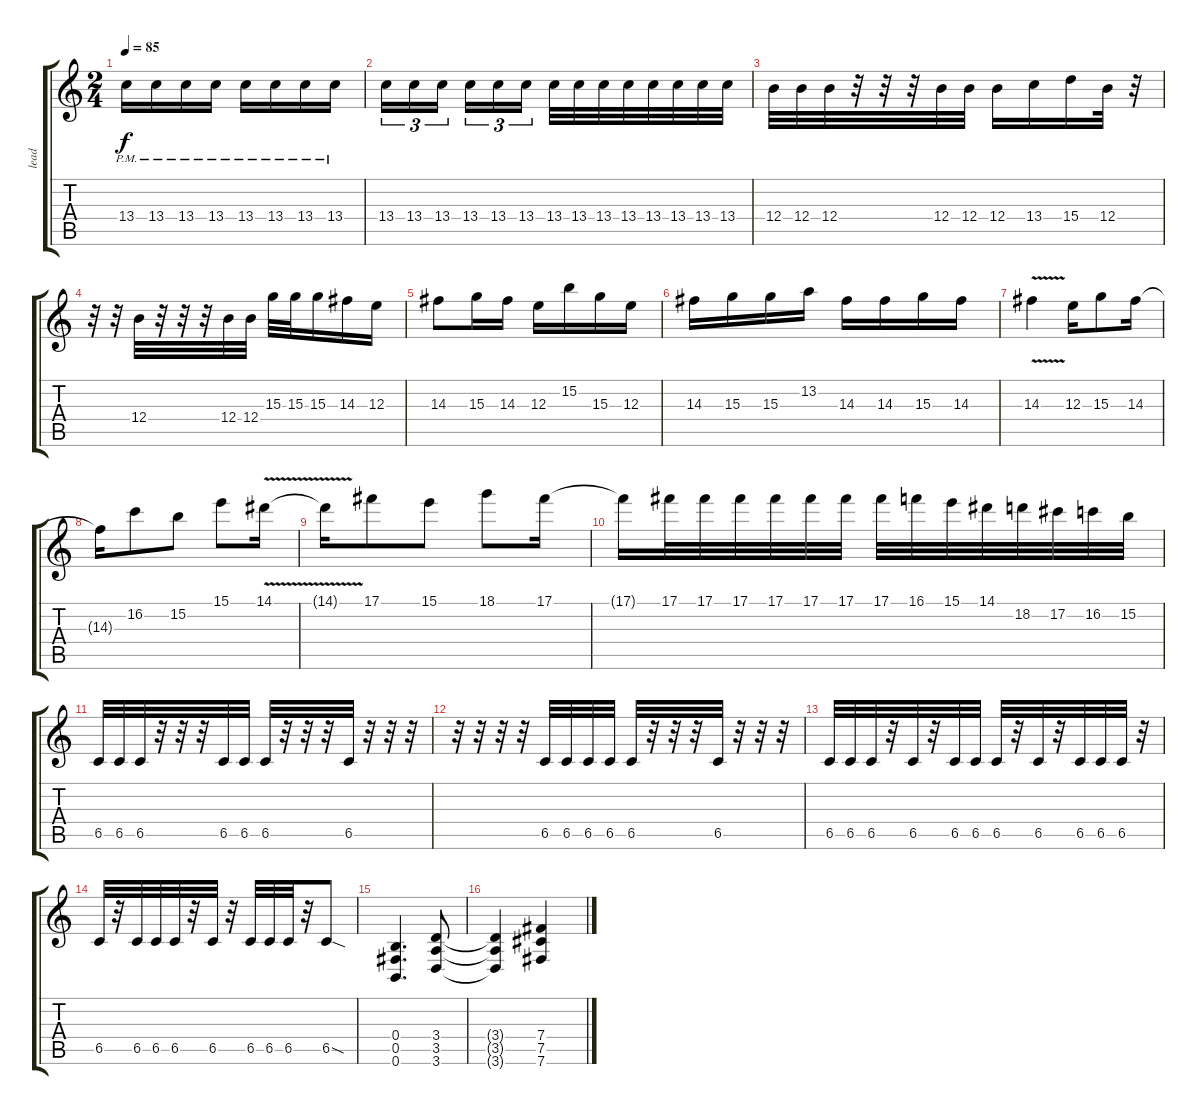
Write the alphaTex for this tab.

\track ("lead" "lead") {instrument overdrivenguitar}
\staff {score tabs}
\tuning (Db4 Ab3 E3 B2 Gb2 B1) {hide}
\ts (2 4)
\tempo 85
\clef g2
\ks c
13.4{pm}.16{dy f} 13.4{pm}.16 13.4{pm}.16 13.4{pm}.16 13.4{pm}.16 13.4{pm}.16 13.4{pm}.16 13.4{pm}.16 |
13.4.16{tu (3 2)} 13.4.16{tu (3 2)} 13.4.16{tu (3 2) beam splitsecondary} 13.4.16{tu (3 2)} 13.4.16{tu (3 2)} 13.4.16{tu (3 2)} 13.4.32 13.4.32 13.4.32 13.4.32 13.4.32 13.4.32 13.4.32 13.4.32 |
12.4.32 12.4.32 12.4.32 r.32 r.32 r.32 12.4.32 12.4.32 12.4.16 13.4.16 15.4.16 12.4.32 r.32 |
r.32 r.32 12.4.32 r.32 r.32 r.32 12.4.32 12.4.32 15.3.32 15.3.32 15.3.16 14.3.16 12.3.16 |
14.3.8 15.3.16 14.3.16 12.3.16 15.2.16 15.3.16 12.3.16 |
14.3.16 15.3.16 15.3.16 13.2.16 14.3.16 14.3.16 15.3.16 14.3.16 |
14.3{v}.4 12.3.16 15.3.8 14.3.16 |
14.3{t}.16 16.2.8 15.2.8 15.1.8 14.1{v}.16 |
14.1{t}.16 17.1.8 15.1.8 18.1.8 17.1.16 |
17.1{t}.16 17.1.32 17.1.32 17.1.32 17.1.32 17.1.32 17.1.32 17.1.32 16.1.32 15.1.32 14.1.32 18.2.32 17.2.32 16.2.32 15.2.32 |
6.5.32 6.5.32 6.5.32 r.32 r.32 r.32 6.5.32 6.5.32 6.5.32 r.32 r.32 r.32 6.5.32 r.32 r.32 r.32 |
r.32 r.32 r.32 r.32 6.5.32 6.5.32 6.5.32 6.5.32 6.5.32 r.32 r.32 r.32 6.5.32 r.32 r.32 r.32 |
6.5.32 6.5.32 6.5.32 r.32 6.5.32 r.32 6.5.32 6.5.32 6.5.32 r.32 6.5.32 r.32 6.5.32 6.5.32 6.5.32 r.32 |
6.5.32 r.32 6.5.32 6.5.32 6.5.32 r.32 6.5.32 r.32 6.5.32 6.5.32 6.5.32 r.32 6.5{sod}.8 |
(0.4 0.5 0.6).4{d} (3.4 3.5 3.6).8 |
(3.4{t} 3.5{t} 3.6{t}).4 (7.4 7.5 7.6).4
